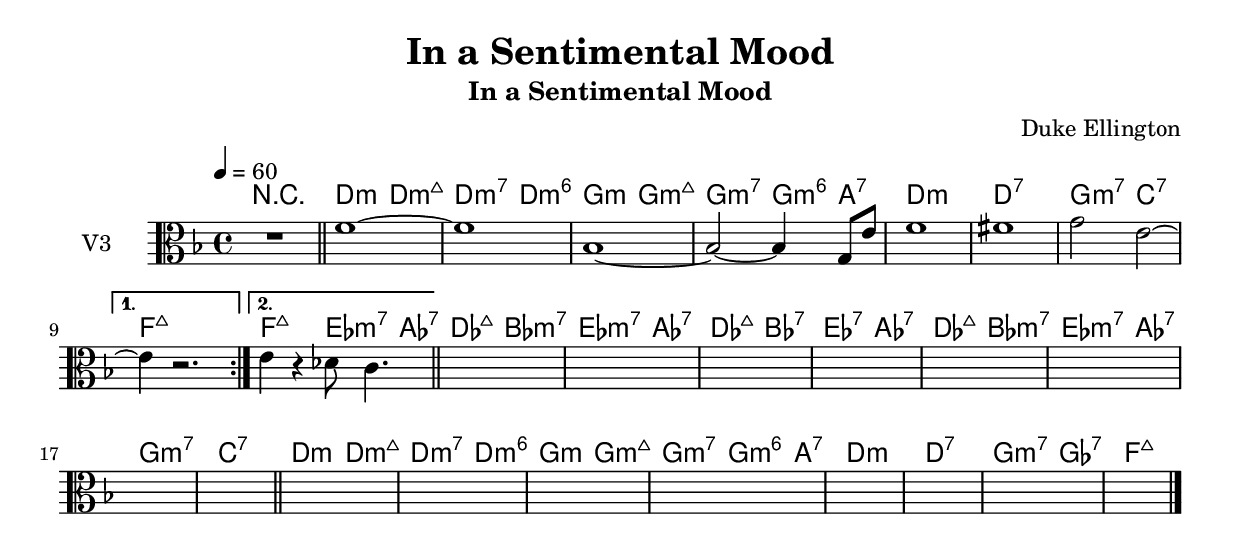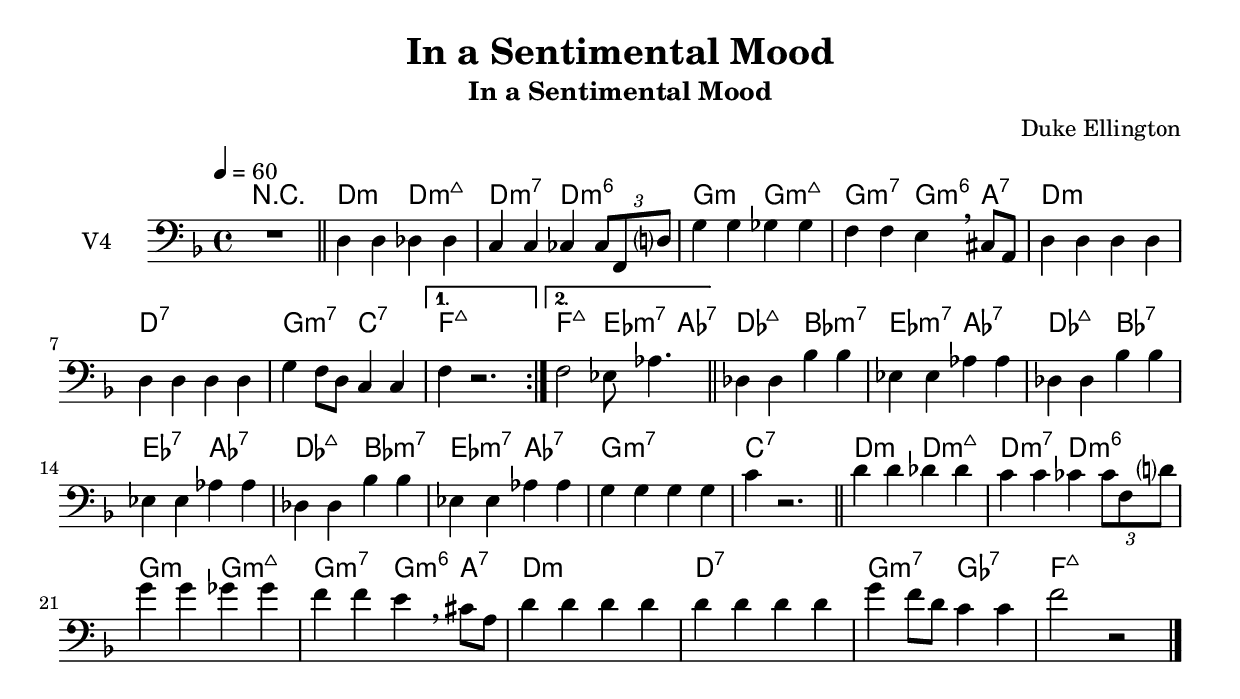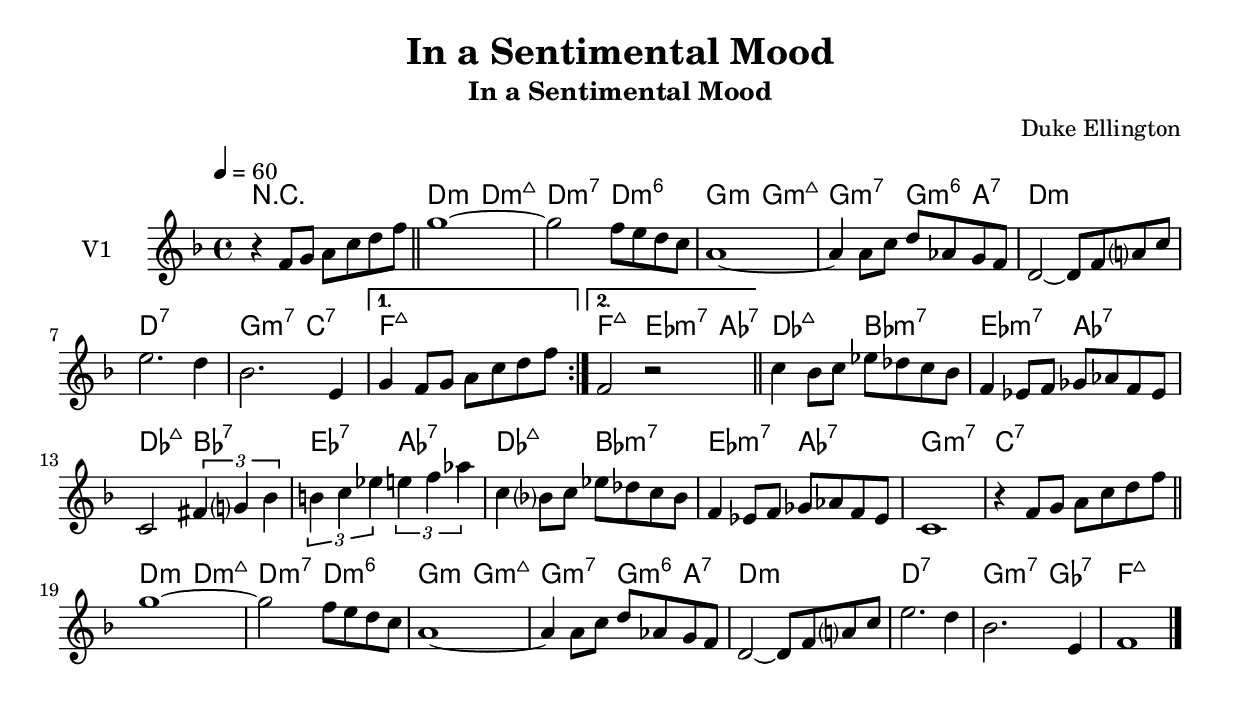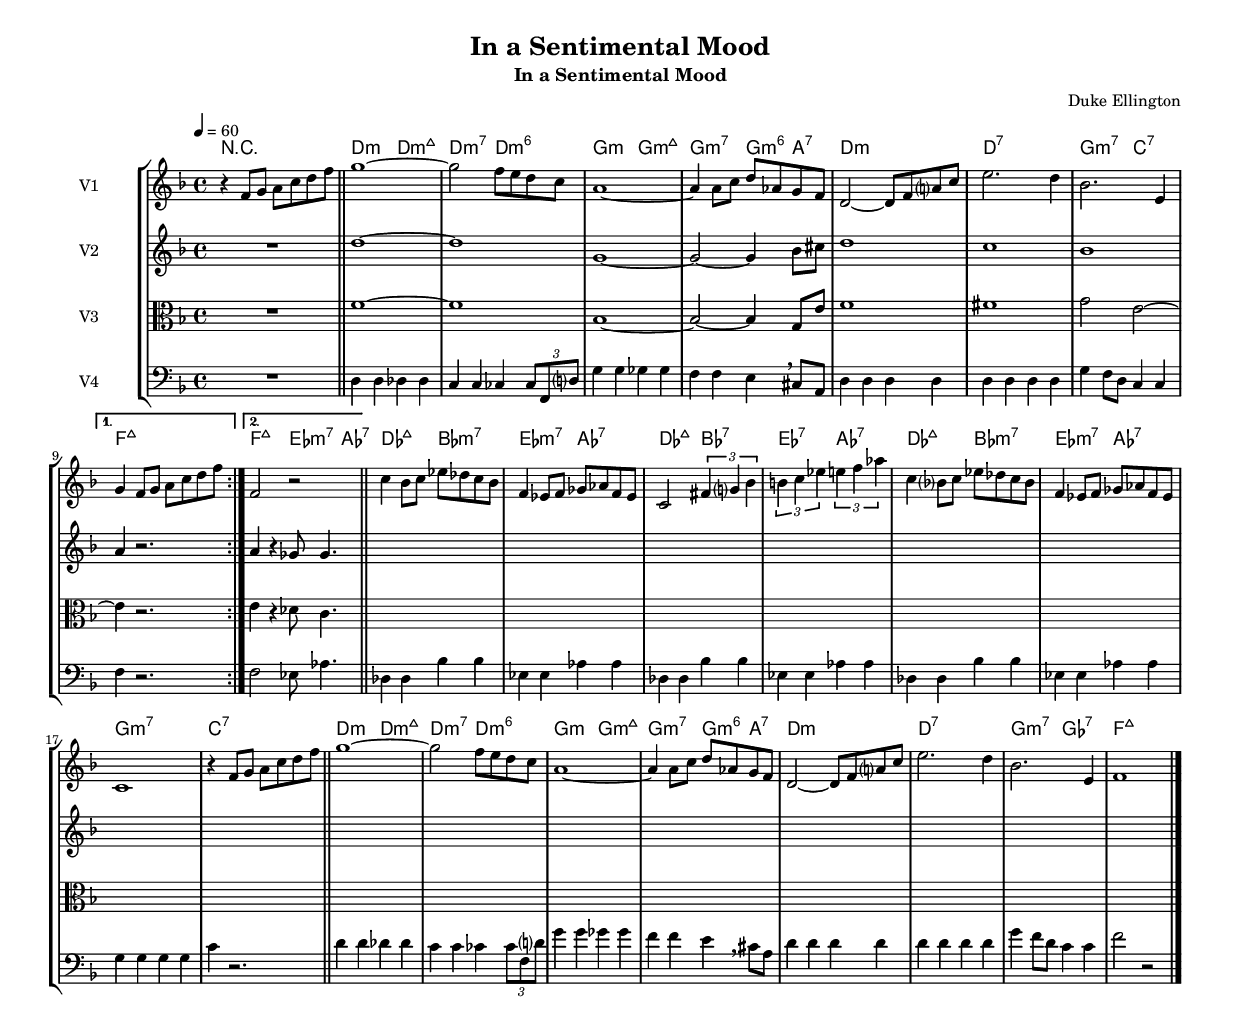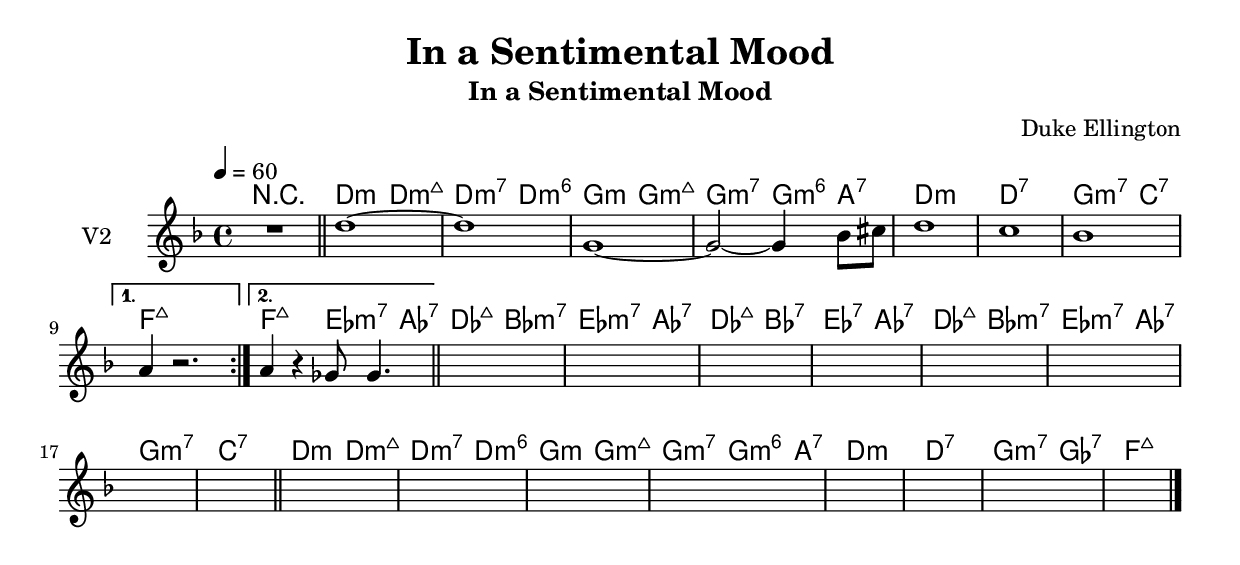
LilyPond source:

% TRANSPOSITION and MIDI variables
originpitch = c %c' %bes'% f % c'

targetpitchchord = c
targetpitchone = c
targetpitchtwo = c
targetpitchthr = c
targetpitchfou = c

midiInstrOne = "oboe"
midiInstrTwo = "violin"
midiInstrThr = "viola"
midiInstrFou = "cello"

clefVThree = alto

% INCLUDE the musical notes (and any variables further used in the books)
%%%%% piece.ly
%%%%% (This is the global definitions file)

\version "2.16.0"

pieceTitle = "In a Sentimental Mood"
pieceOneTitle = "In a Sentimental Mood"

\header{
  title = \pieceTitle
  composer = "Duke Ellington"
}

% some things to define in the ..._score.ly file:
%originpitch = c' %c' %bes'% f % c'
%targetpitchone = c'
%targetpitchtwo = c'
%targetpitchthr = c'
%targetpitchfou = c'

%clefVThree = G % alto % bass... 

% midiInstrOne
% midiInstrTwo
% midiInstrThr
% midiInstrFou

globalStyle = {
  \accidentalStyle "modern-cautionary"
  
  % structure of the piece: 
  s1 |
  \bar "||"
  {
    s1 * 8
  }
  s1 % alternative to be added everywhere!
  \bar "||"
  s1 * 8
  \bar "||"
  {
    s1 * 8
  }
  \bar "|."
  
}

global = {
  \time 4/4
  \tempo 4 = 60
  \key d \minor 
  
}


chordSequence = \transpose \originpitch \targetpitchchord {
  \chordmode {
    r1 

    \repeat volta 2 {
    d2:m d2:m7+|
    d2:m7 d2:m6 |
    g2:m g2:m7+ |
    g2:m7 g4:m6 a:7 |
    d1:m |
    d1:7 |
    g2:m7 c:7 |}
    \alternative { 
      {f1:maj7 |}
      {f2:maj7 ees4:m7 aes:7 |}
    }

    des2:maj7 bes:m7 |
    ees:m7 aes:7 |
    des2:maj7 bes:7 |
    ees:7 aes:7 |
    des2:maj7 bes:m7 |
    ees:m7 aes:7 |
    g1:m7 |
    c:7 |
    
    d2:m d2:m7+|
    d2:m7 d2:m6 |
    g2:m g2:m7+ |
    g2:m7 g4:m6 a:7 |
    d1:m |
    d1:7 |
    g2:m7 ges:7 |
    f1:maj7 |
    
  }
}

one = \transpose \originpitch \targetpitchone {\new Voice { 
  \global
  \relative c'{
  \set Staff.instrumentName = #"V1 "
  \set Staff.midiInstrument = \midiInstrOne
  \transposition c' % for MIDI files? to be verified

  \compressFullBarRests
  r4 f8 g a c d f |
  \repeat volta 2 {
    g1~ |
    g2 f8 e d c |
    a1~ |
    a4 a8 c d aes g f |
    d2~ d8 f a c  |
    e2. d4 |
    bes2. e,4 |
  }
  \alternative{
    {g4 f8 g a c d f |}
    {f,2 r |}
  }

  c'4 bes8 c ees des c bes |
  f4 ees8 f ges aes f ees |
  c2 \times 2/3 {fis4 g bes}  |
  \times 2/3 {b c ees} \times 2/3 {e f aes} |
  c,4 bes8 c ees des c bes |
  f4 ees8 f ges aes f ees |
  c1 |
  
  r4 f8 g a c d f |
  g1~ |
  g2 f8 e d c |
  a1~ |
  a4 a8 c d aes g f |
  d2~ d8 f a c  |
  e2. d4 |
  bes2. e,4 |
  f1 |

  }}}   %*********************************

two = \transpose \originpitch \targetpitchtwo {\new Voice { 
  \global
  \relative c'{
  \set Staff.instrumentName = #"V2 "
  \set Staff.midiInstrument = \midiInstrTwo
  \transposition c' % for MIDI files? to be verified

  \compressFullBarRests
  R1 |
  d'1 ~ |
  d1 |
  g,1~ |
  g2 ~g4 bes8 cis |
  d1 |
  c1 |
  bes1 |
  a4 r2.  |
  a4 r4  % alternative
  
  ges8 ges4. | 
  

}}}   %*********************************

three = \transpose \originpitch \targetpitchthr {\new Voice { 
  \global
  \relative c' {
  \set Staff.instrumentName = #"V3 "
  \set Staff.midiInstrument = \midiInstrThr
  \transposition c' % for MIDI files? to be verified

  %\clef bass %alto
  \clef \clefVThree

  \compressFullBarRests
  R1
  f1 ~ |
  f1 |
  bes,1~ |
  bes2 ~bes4 g8 e' |
  f1 |
  fis1 |
  g2 e~ |
  e4 r2. |
  e4 r4 
  
  des8 c4. |
  

}}}   %*********************************

four = \transpose \originpitch \targetpitchfou {\new Voice { 
  \global
  \relative c' {
  \set Staff.instrumentName = #"V4 "
  \set Staff.midiInstrument = \midiInstrFou
  \transposition c' % for MIDI files? to be verified

  \clef bass 

  \compressFullBarRests
  R1 |
  d,4 d des des |
  c c ces \times 2/3 {ces8 f, d'} |
  g4 g ges ges |
  f f e \breathe cis8 a |
  d4 d d d |
  d d d d |
  g f8 d c4 c |
  f4 r2. | % alternative 1
  f2  % alternative 2

  ees8 aes4. |
  des,4 des bes' bes |
  ees, ees aes aes |
  des, des bes' bes |
  ees, ees aes aes |
  des, des bes' bes |
  ees, ees aes aes |
  g g g g |
  c4 r2. |
  
  d4 d des des |
  c c ces \times 2/3 {ces8 f, d'} |
  g4 g ges ges |
  f f e \breathe cis8 a |
  d4 d d d |
  d d d d |
  g f8 d c4 c |
  f2 r2 

}}}   %**********************************

musicPieceOne = {
  <<
    \context ChordNames { \chordSequence }
    \tag #'score \tag #'v1 \new Staff { << \globalStyle \one >> }
    \tag #'score \tag #'v2 \new Staff { << \globalStyle \two>> }
    \tag #'score \tag #'v3 \new Staff { << \globalStyle \three>> }
    \tag #'score \tag #'v4 \new Staff { << \globalStyle \four>> }
  >>
}


%%% Local Variables:
%%% LilyPond-master-file: "inASentimentalMood_oboeQuartet_scoreAndParts.ly"
%%% End: 


\paper{
  print-all-headers = "true"
}
#(set-global-staff-size 14)

% BOOK FOR THE WHOLE SCORE
% 
%    add as many bookparts as there are pieces in the music
\book{
  \bookOutputSuffix "score"
  \header {
    title = \pieceTitle
    instrumentName = \pieceTitle % ?
    }
  #(set-global-staff-size 14)
  \bookpart{
    \header{
      subtitle = \pieceOneTitle
      }
    \score {
      \new StaffGroup \keepWithTag #'score \musicPieceOne
      \layout { 
	#(layout-set-staff-size 14)}
      \midi { }
      \header{
	instrumentName ="Quartet"
      }
    }
  }
  % ... other bookparts come here
}

% BOOKS FOR EACH INSTRUMENT
% 
%    for each instrument, we likewise have a book
% 
% TODO: make more automatisms with variables? possible to put more logic?
% 
#(set-global-staff-size 20)%
\book{
  \bookOutputSuffix "oboe"
  #(set-global-staff-size 20)%
  
  \bookpart{
    \header{
      subtitle = \pieceOneTitle
      }
    \score {
      \new StaffGroup \keepWithTag #'v1 \musicPieceOne
      \header{
	instrumentName ="Oboe"
      }
    }
  }
  % ... other bookparts
}


#(set-global-staff-size 20)%
\book{
  \bookOutputSuffix "violin"
  #(set-global-staff-size 20)%
  
  \bookpart{
    \header{
      subtitle = \pieceOneTitle
      }
    \score {
      \new StaffGroup \keepWithTag #'v2 \musicPieceOne
      \header{
	instrumentName ="Violin"
      }
    }
  }
  % ... other bookparts
}


#(set-global-staff-size 20)%
\book{
  \bookOutputSuffix "alto"
  #(set-global-staff-size 20)%
  
  \bookpart{
    \header{
      subtitle = \pieceOneTitle
      }
    \score {
      \new StaffGroup \keepWithTag #'v3 \musicPieceOne
      \header{
	instrumentName ="Alto"
      }
    }
  }
  % ... other bookparts
}


#(set-global-staff-size 20)%
\book{
  \bookOutputSuffix "cello"
  #(set-global-staff-size 20)%
  
  \bookpart{
    \header{
      subtitle = \pieceOneTitle
      }
    \score {
      \new StaffGroup \keepWithTag #'v4 \musicPieceOne
      \header{
	instrumentName ="Cello"
      }
    }
  }
  % ... other bookparts
}

